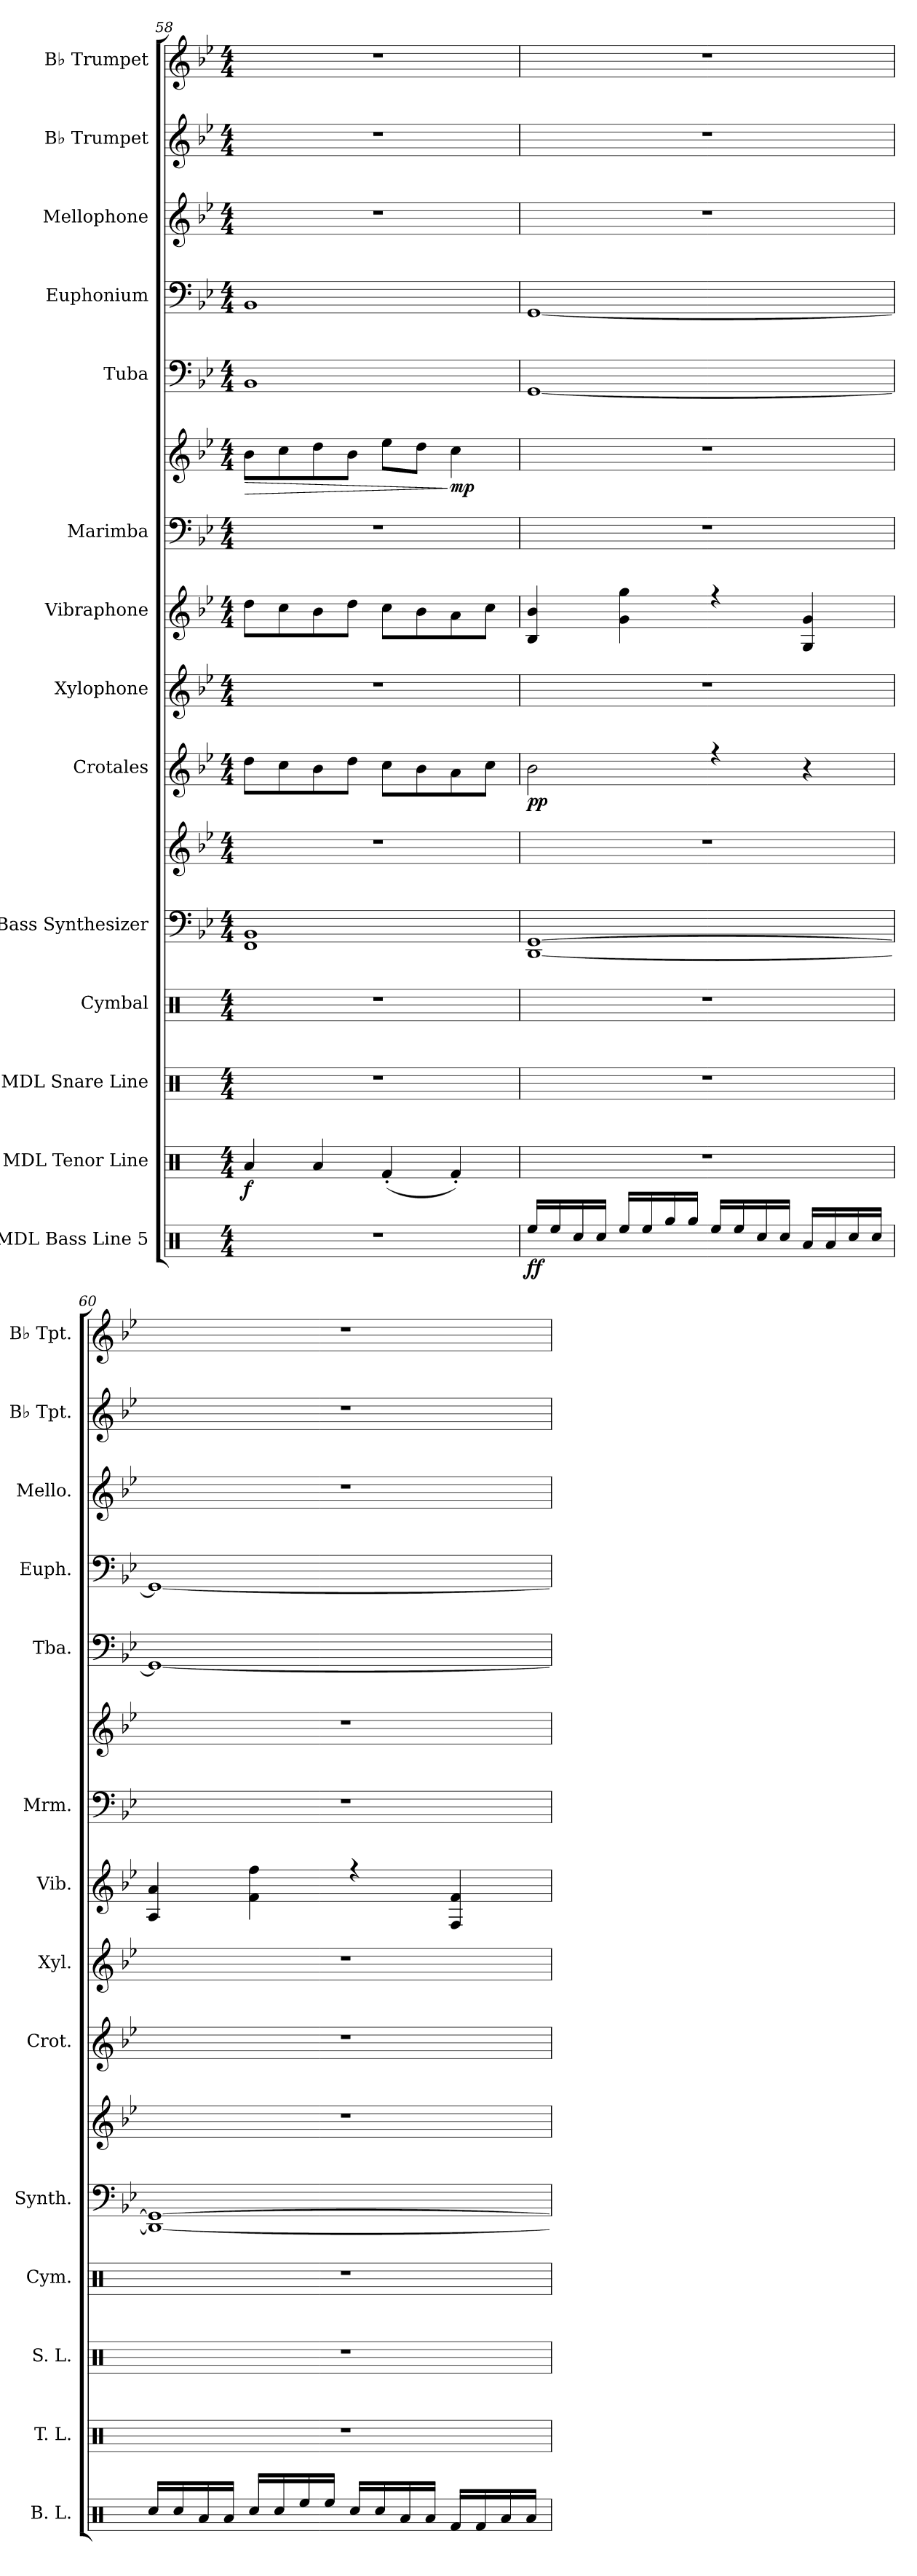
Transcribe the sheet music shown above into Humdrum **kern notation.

**kern	**dynam	**kern	**dynam	**kern	**kern	**kern	**kern	**kern	**dynam	**kern	**kern	**kern	**kern	**dynam	**kern	**kern	**kern	**kern	**kern
*part14	*part14	*part13	*part13	*part12	*part11	*part10	*part10	*part9	*part9	*part8	*part7	*part6	*part6	*part6	*part5	*part4	*part3	*part2	*part1
*staff16	*staff16	*staff15	*staff15	*staff14	*staff13	*staff12	*staff11	*staff10	*staff10	*staff9	*staff8	*staff7	*staff6	*staff6/7	*staff5	*staff4	*staff3	*staff2	*staff1
*I"MDL Bass Line 5	*	*I"MDL Tenor Line	*	*I"MDL Snare Line	*I"Cymbal	*I"Bass Synthesizer	*	*I"Crotales	*	*I"Xylophone	*I"Vibraphone	*I"Marimba	*	*	*I"Tuba	*I"Euphonium	*I"Mellophone	*I"B♭ Trumpet	*I"B♭ Trumpet
*I'B. L.	*	*I'T. L.	*	*I'S. L.	*I'Cym.	*I'Synth.	*	*I'Crot.	*	*I'Xyl.	*I'Vib.	*I'Mrm.	*	*	*I'Tba.	*I'Euph.	*I'Mello.	*I'B♭ Tpt.	*I'B♭ Tpt.
*clefX	*	*clefX	*	*clefX	*clefX	*clefF4	*clefG2	*clefG2	*	*clefG2	*clefG2	*clefF4	*clefG2	*	*clefF4	*clefF4	*clefG2	*clefG2	*clefG2
*	*	*	*	*	*	*	*	*ITrd-14c-24	*	*ITrd-7c-12	*	*	*	*	*	*	*ITrd4c7	*ITrd1c2	*ITrd1c2
*k[]	*	*k[]	*	*k[]	*k[]	*k[b-e-]	*k[b-e-]	*k[b-e-]	*	*k[b-e-]	*k[b-e-]	*k[b-e-]	*k[b-e-]	*	*k[b-e-]	*k[b-e-]	*k[b-e-a-]	*k[b-e-a-d-]	*k[b-e-a-d-]
*M4/4	*	*M4/4	*	*M4/4	*M4/4	*M4/4	*M4/4	*M4/4	*	*M4/4	*M4/4	*M4/4	*M4/4	*	*M4/4	*M4/4	*M4/4	*M4/4	*M4/4
=58	=58	=58	=58	=58	=58	=58	=58	=58	=58	=58	=58	=58	=58	=58	=58	=58	=58	=58	=58
!	!	!	!LO:DY:b	!	!	!	!	!	!	!	!	!	!	!LO:HP:b	!	!	!	!	!
1r	.	4Ra/	f	1r	1r	1FF 1BB-	1r	8dddd\L	.	1r	8dd\L	1r	8b-\L	>	1BB-	1BB-	1r	1r	1r
.	.	.	.	.	.	.	.	8cccc\	.	.	8cc\	.	8cc\	.	.	.	.	.	.
.	.	4Ra/	.	.	.	.	.	8bbb-\	.	.	8b-\	.	8dd\	.	.	.	.	.	.
.	.	.	.	.	.	.	.	8dddd\J	.	.	8dd\J	.	8b-\J	.	.	.	.	.	.
.	.	(<4Rf'/	.	.	.	.	.	8cccc\L	.	.	8cc\L	.	8ee-\L	.	.	.	.	.	.
.	.	.	.	.	.	.	.	8bbb-\	.	.	8b-\	.	8dd\J	.	.	.	.	.	.
!	!	!	!	!	!	!	!	!	!	!	!	!	!	!LO:DY:n=1:b	!	!	!	!	!
.	.	4Rf'/)	.	.	.	.	.	8aaa\	.	.	8a\	.	4cc\	] mp	.	.	.	.	.
.	.	.	.	.	.	.	.	8cccc\J	.	.	8cc\J	.	.	.	.	.	.	.	.
=59	=59	=59	=59	=59	=59	=59	=59	=59	=59	=59	=59	=59	=59	=59	=59	=59	=59	=59	=59
!	!LO:DY:b	!	!	!	!	!	!	!	!LO:DY:b	!	!	!	!	!	!	!	!	!	!
16Ree/LL	ff	1r	.	1r	1r	[1DD [1GG	1r	2bbb-\	pp	1r	4B-/ 4b-/	1r	1r	.	[1GG	[1GG	1r	1r	1r
16Ree/	.	.	.	.	.	.	.	.	.	.	.	.	.	.	.	.	.	.	.
16Rcc/	.	.	.	.	.	.	.	.	.	.	.	.	.	.	.	.	.	.	.
16Rcc/JJ	.	.	.	.	.	.	.	.	.	.	.	.	.	.	.	.	.	.	.
16Ree/LL	.	.	.	.	.	.	.	.	.	.	4g\ 4gg\	.	.	.	.	.	.	.	.
16Ree/	.	.	.	.	.	.	.	.	.	.	.	.	.	.	.	.	.	.	.
16Rgg/	.	.	.	.	.	.	.	.	.	.	.	.	.	.	.	.	.	.	.
16Rgg/JJ	.	.	.	.	.	.	.	.	.	.	.	.	.	.	.	.	.	.	.
16Ree/LL	.	.	.	.	.	.	.	4rff	.	.	4rff	.	.	.	.	.	.	.	.
16Ree/	.	.	.	.	.	.	.	.	.	.	.	.	.	.	.	.	.	.	.
16Rcc/	.	.	.	.	.	.	.	.	.	.	.	.	.	.	.	.	.	.	.
16Rcc/JJ	.	.	.	.	.	.	.	.	.	.	.	.	.	.	.	.	.	.	.
16Ra/LL	.	.	.	.	.	.	.	4r	.	.	4G/ 4g/	.	.	.	.	.	.	.	.
16Ra/	.	.	.	.	.	.	.	.	.	.	.	.	.	.	.	.	.	.	.
16Rcc/	.	.	.	.	.	.	.	.	.	.	.	.	.	.	.	.	.	.	.
16Rcc/JJ	.	.	.	.	.	.	.	.	.	.	.	.	.	.	.	.	.	.	.
!!LO:PB:g=z
=60	=60	=60	=60	=60	=60	=60	=60	=60	=60	=60	=60	=60	=60	=60	=60	=60	=60	=60	=60
16Rcc/LL	.	1r	.	1r	1r	1DD_ 1GG_	1r	1r	.	1r	4A/ 4a/	1r	1r	.	1GG_	1GG_	1r	1r	1r
16Rcc/	.	.	.	.	.	.	.	.	.	.	.	.	.	.	.	.	.	.	.
16Ra/	.	.	.	.	.	.	.	.	.	.	.	.	.	.	.	.	.	.	.
16Ra/JJ	.	.	.	.	.	.	.	.	.	.	.	.	.	.	.	.	.	.	.
16Rcc/LL	.	.	.	.	.	.	.	.	.	.	4f\ 4ff\	.	.	.	.	.	.	.	.
16Rcc/	.	.	.	.	.	.	.	.	.	.	.	.	.	.	.	.	.	.	.
16Ree/	.	.	.	.	.	.	.	.	.	.	.	.	.	.	.	.	.	.	.
16Ree/JJ	.	.	.	.	.	.	.	.	.	.	.	.	.	.	.	.	.	.	.
16Rcc/LL	.	.	.	.	.	.	.	.	.	.	4rff	.	.	.	.	.	.	.	.
16Rcc/	.	.	.	.	.	.	.	.	.	.	.	.	.	.	.	.	.	.	.
16Ra/	.	.	.	.	.	.	.	.	.	.	.	.	.	.	.	.	.	.	.
16Ra/JJ	.	.	.	.	.	.	.	.	.	.	.	.	.	.	.	.	.	.	.
16Rf/LL	.	.	.	.	.	.	.	.	.	.	4F/ 4f/	.	.	.	.	.	.	.	.
16Rf/	.	.	.	.	.	.	.	.	.	.	.	.	.	.	.	.	.	.	.
16Ra/	.	.	.	.	.	.	.	.	.	.	.	.	.	.	.	.	.	.	.
16Ra/JJ	.	.	.	.	.	.	.	.	.	.	.	.	.	.	.	.	.	.	.
=	=	=	=	=	=	=	=	=	=	=	=	=	=	=	=	=	=	=	=
*-	*-	*-	*-	*-	*-	*-	*-	*-	*-	*-	*-	*-	*-	*-	*-	*-	*-	*-	*-
